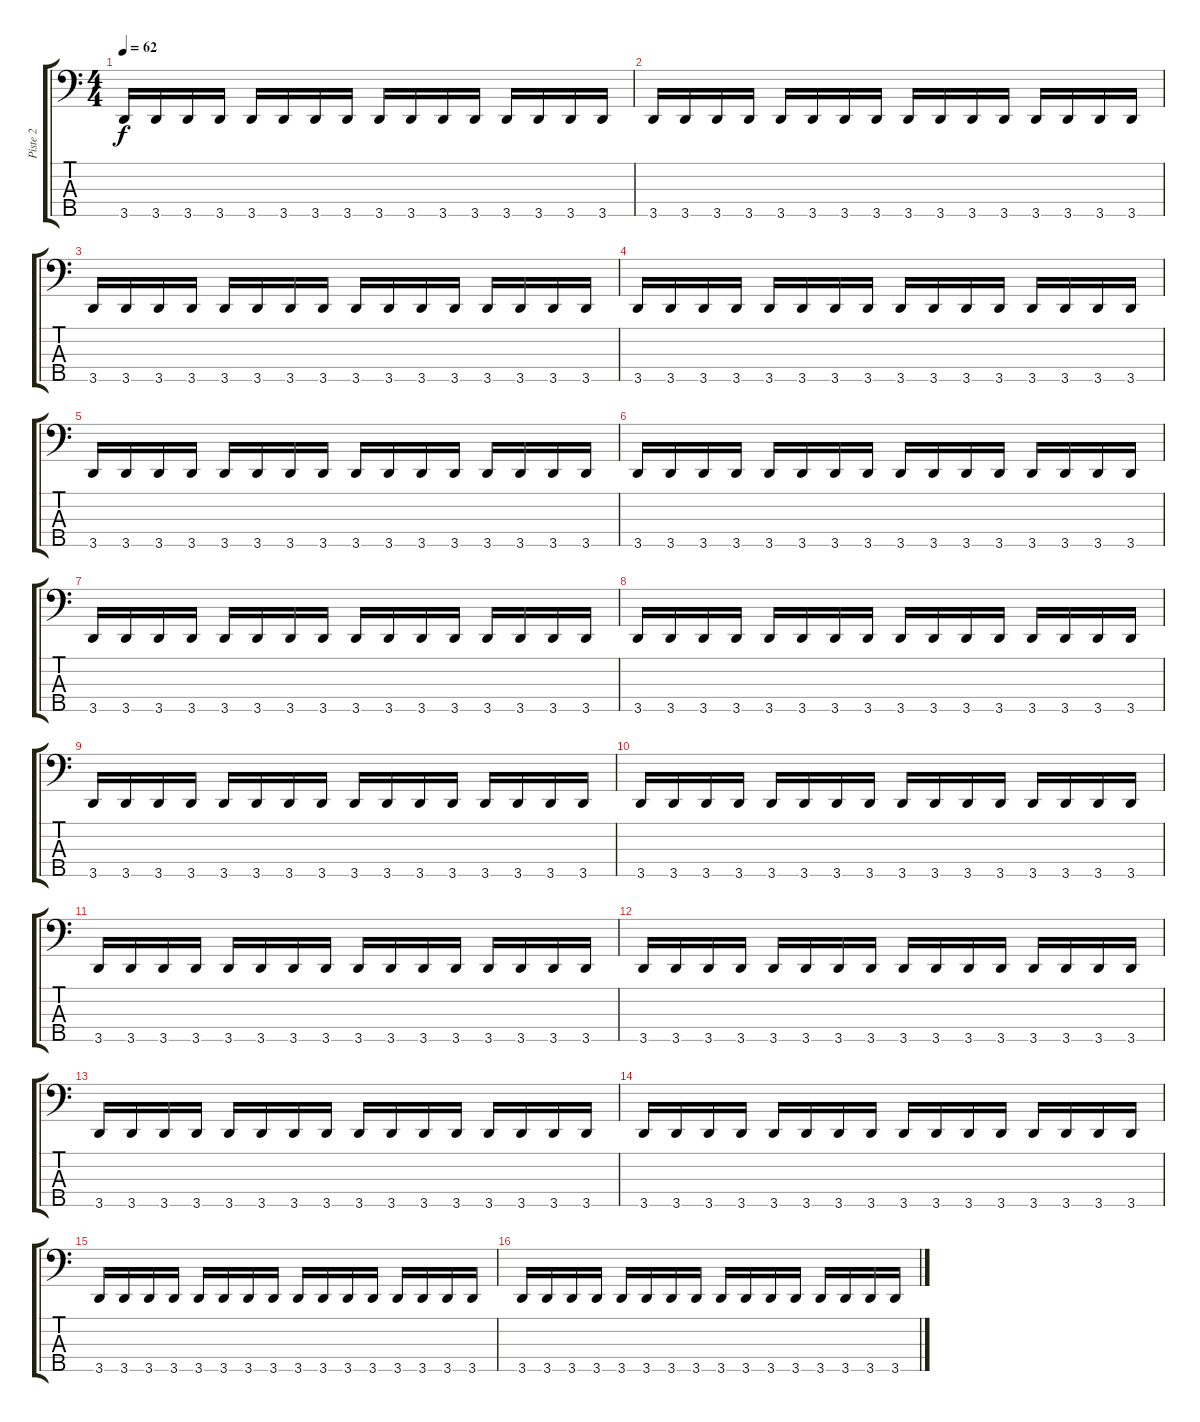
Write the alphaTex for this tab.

\track ("Piste 2" "Piste 2") {instrument electricbassfinger}
\staff {score tabs}
\tuning (G2 D2 A1 E1 B0) {hide}
\ts (4 4)
\tempo 62
\clef f4
\ks c
3.5.16{dy f} 3.5.16 3.5.16 3.5.16 3.5.16 3.5.16 3.5.16 3.5.16 3.5.16 3.5.16 3.5.16 3.5.16 3.5.16 3.5.16 3.5.16 3.5.16 |
3.5.16 3.5.16 3.5.16 3.5.16 3.5.16 3.5.16 3.5.16 3.5.16 3.5.16 3.5.16 3.5.16 3.5.16 3.5.16 3.5.16 3.5.16 3.5.16 |
3.5.16 3.5.16 3.5.16 3.5.16 3.5.16 3.5.16 3.5.16 3.5.16 3.5.16 3.5.16 3.5.16 3.5.16 3.5.16 3.5.16 3.5.16 3.5.16 |
3.5.16 3.5.16 3.5.16 3.5.16 3.5.16 3.5.16 3.5.16 3.5.16 3.5.16 3.5.16 3.5.16 3.5.16 3.5.16 3.5.16 3.5.16 3.5.16 |
3.5.16 3.5.16 3.5.16 3.5.16 3.5.16 3.5.16 3.5.16 3.5.16 3.5.16 3.5.16 3.5.16 3.5.16 3.5.16 3.5.16 3.5.16 3.5.16 |
3.5.16 3.5.16 3.5.16 3.5.16 3.5.16 3.5.16 3.5.16 3.5.16 3.5.16 3.5.16 3.5.16 3.5.16 3.5.16 3.5.16 3.5.16 3.5.16 |
3.5.16 3.5.16 3.5.16 3.5.16 3.5.16 3.5.16 3.5.16 3.5.16 3.5.16 3.5.16 3.5.16 3.5.16 3.5.16 3.5.16 3.5.16 3.5.16 |
3.5.16 3.5.16 3.5.16 3.5.16 3.5.16 3.5.16 3.5.16 3.5.16 3.5.16 3.5.16 3.5.16 3.5.16 3.5.16 3.5.16 3.5.16 3.5.16 |
3.5.16 3.5.16 3.5.16 3.5.16 3.5.16 3.5.16 3.5.16 3.5.16 3.5.16 3.5.16 3.5.16 3.5.16 3.5.16 3.5.16 3.5.16 3.5.16 |
3.5.16 3.5.16 3.5.16 3.5.16 3.5.16 3.5.16 3.5.16 3.5.16 3.5.16 3.5.16 3.5.16 3.5.16 3.5.16 3.5.16 3.5.16 3.5.16 |
3.5.16 3.5.16 3.5.16 3.5.16 3.5.16 3.5.16 3.5.16 3.5.16 3.5.16 3.5.16 3.5.16 3.5.16 3.5.16 3.5.16 3.5.16 3.5.16 |
3.5.16 3.5.16 3.5.16 3.5.16 3.5.16 3.5.16 3.5.16 3.5.16 3.5.16 3.5.16 3.5.16 3.5.16 3.5.16 3.5.16 3.5.16 3.5.16 |
3.5.16 3.5.16 3.5.16 3.5.16 3.5.16 3.5.16 3.5.16 3.5.16 3.5.16 3.5.16 3.5.16 3.5.16 3.5.16 3.5.16 3.5.16 3.5.16 |
3.5.16 3.5.16 3.5.16 3.5.16 3.5.16 3.5.16 3.5.16 3.5.16 3.5.16 3.5.16 3.5.16 3.5.16 3.5.16 3.5.16 3.5.16 3.5.16 |
3.5.16 3.5.16 3.5.16 3.5.16 3.5.16 3.5.16 3.5.16 3.5.16 3.5.16 3.5.16 3.5.16 3.5.16 3.5.16 3.5.16 3.5.16 3.5.16 |
3.5.16 3.5.16 3.5.16 3.5.16 3.5.16 3.5.16 3.5.16 3.5.16 3.5.16 3.5.16 3.5.16 3.5.16 3.5.16 3.5.16 3.5.16 3.5.16
